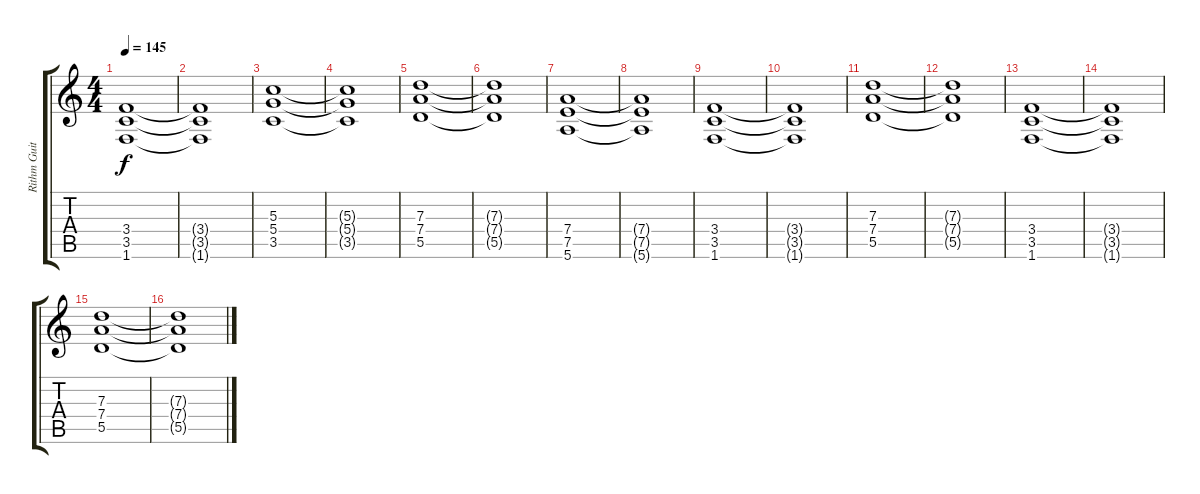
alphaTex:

\track ("Rithm Guitar" "Rithm Guit") {instrument overdrivenguitar}
\staff {score tabs}
\tuning (E4 B3 G3 D3 A2 E2) {hide}
\ts (4 4)
\tempo 145
\clef g2
\ks c
(3.4 3.5 1.6).1{dy f} |
(3.4{t} 3.5{t} 1.6{t}).1 |
(5.3 5.4 3.5).1 |
(5.3{t} 5.4{t} 3.5{t}).1 |
(7.3 7.4 5.5).1 |
(7.3{t} 7.4{t} 5.5{t}).1 |
(7.4 7.5 5.6).1 |
(7.4{t} 7.5{t} 5.6{t}).1 |
(3.4 3.5 1.6).1 |
(3.4{t} 3.5{t} 1.6{t}).1 |
(7.3 7.4 5.5).1 |
(7.3{t} 7.4{t} 5.5{t}).1 |
(3.4 3.5 1.6).1 |
(3.4{t} 3.5{t} 1.6{t}).1 |
(7.3 7.4 5.5).1 |
(7.3{t} 7.4{t} 5.5{t}).1
